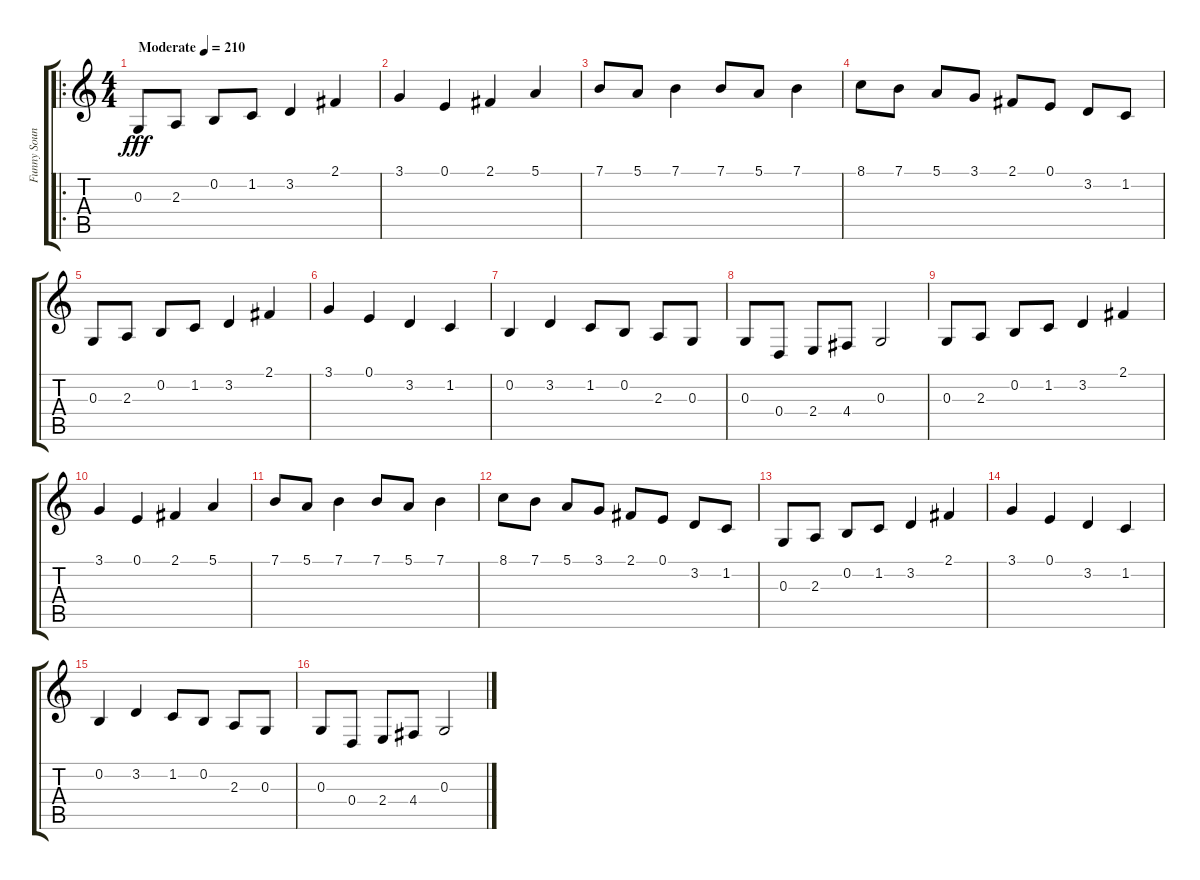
\track ("Funny Sound" "Funny Soun") {instrument harpsichord}
\staff {score tabs}
\tuning (E4 B3 G3 D3 A2 E2) {hide}
\ro
\ts (4 4)
\tempo (210 "Moderate")
\clef g2
\ks c
0.3.8{dy fff instrument harpsichord} 2.3.8 0.2.8 1.2.8 3.2.4 2.1.4 |
3.1.4 0.1.4 2.1.4 5.1.4 |
7.1.8 5.1.8 7.1.4 7.1.8 5.1.8 7.1.4 |
8.1.8 7.1.8 5.1.8 3.1.8 2.1.8 0.1.8 3.2.8 1.2.8 |
0.3.8 2.3.8 0.2.8 1.2.8 3.2.4 2.1.4 |
3.1.4 0.1.4 3.2.4 1.2.4 |
0.2.4 3.2.4 1.2.8 0.2.8 2.3.8 0.3.8 |
0.3.8 0.4.8 2.4.8 4.4.8 0.3.2 |
0.3.8 2.3.8 0.2.8 1.2.8 3.2.4 2.1.4 |
3.1.4 0.1.4 2.1.4 5.1.4 |
7.1.8 5.1.8 7.1.4 7.1.8 5.1.8 7.1.4 |
8.1.8 7.1.8 5.1.8 3.1.8 2.1.8 0.1.8 3.2.8 1.2.8 |
0.3.8 2.3.8 0.2.8 1.2.8 3.2.4 2.1.4 |
3.1.4 0.1.4 3.2.4 1.2.4 |
0.2.4 3.2.4 1.2.8 0.2.8 2.3.8 0.3.8 |
0.3.8 0.4.8 2.4.8 4.4.8 0.3.2
